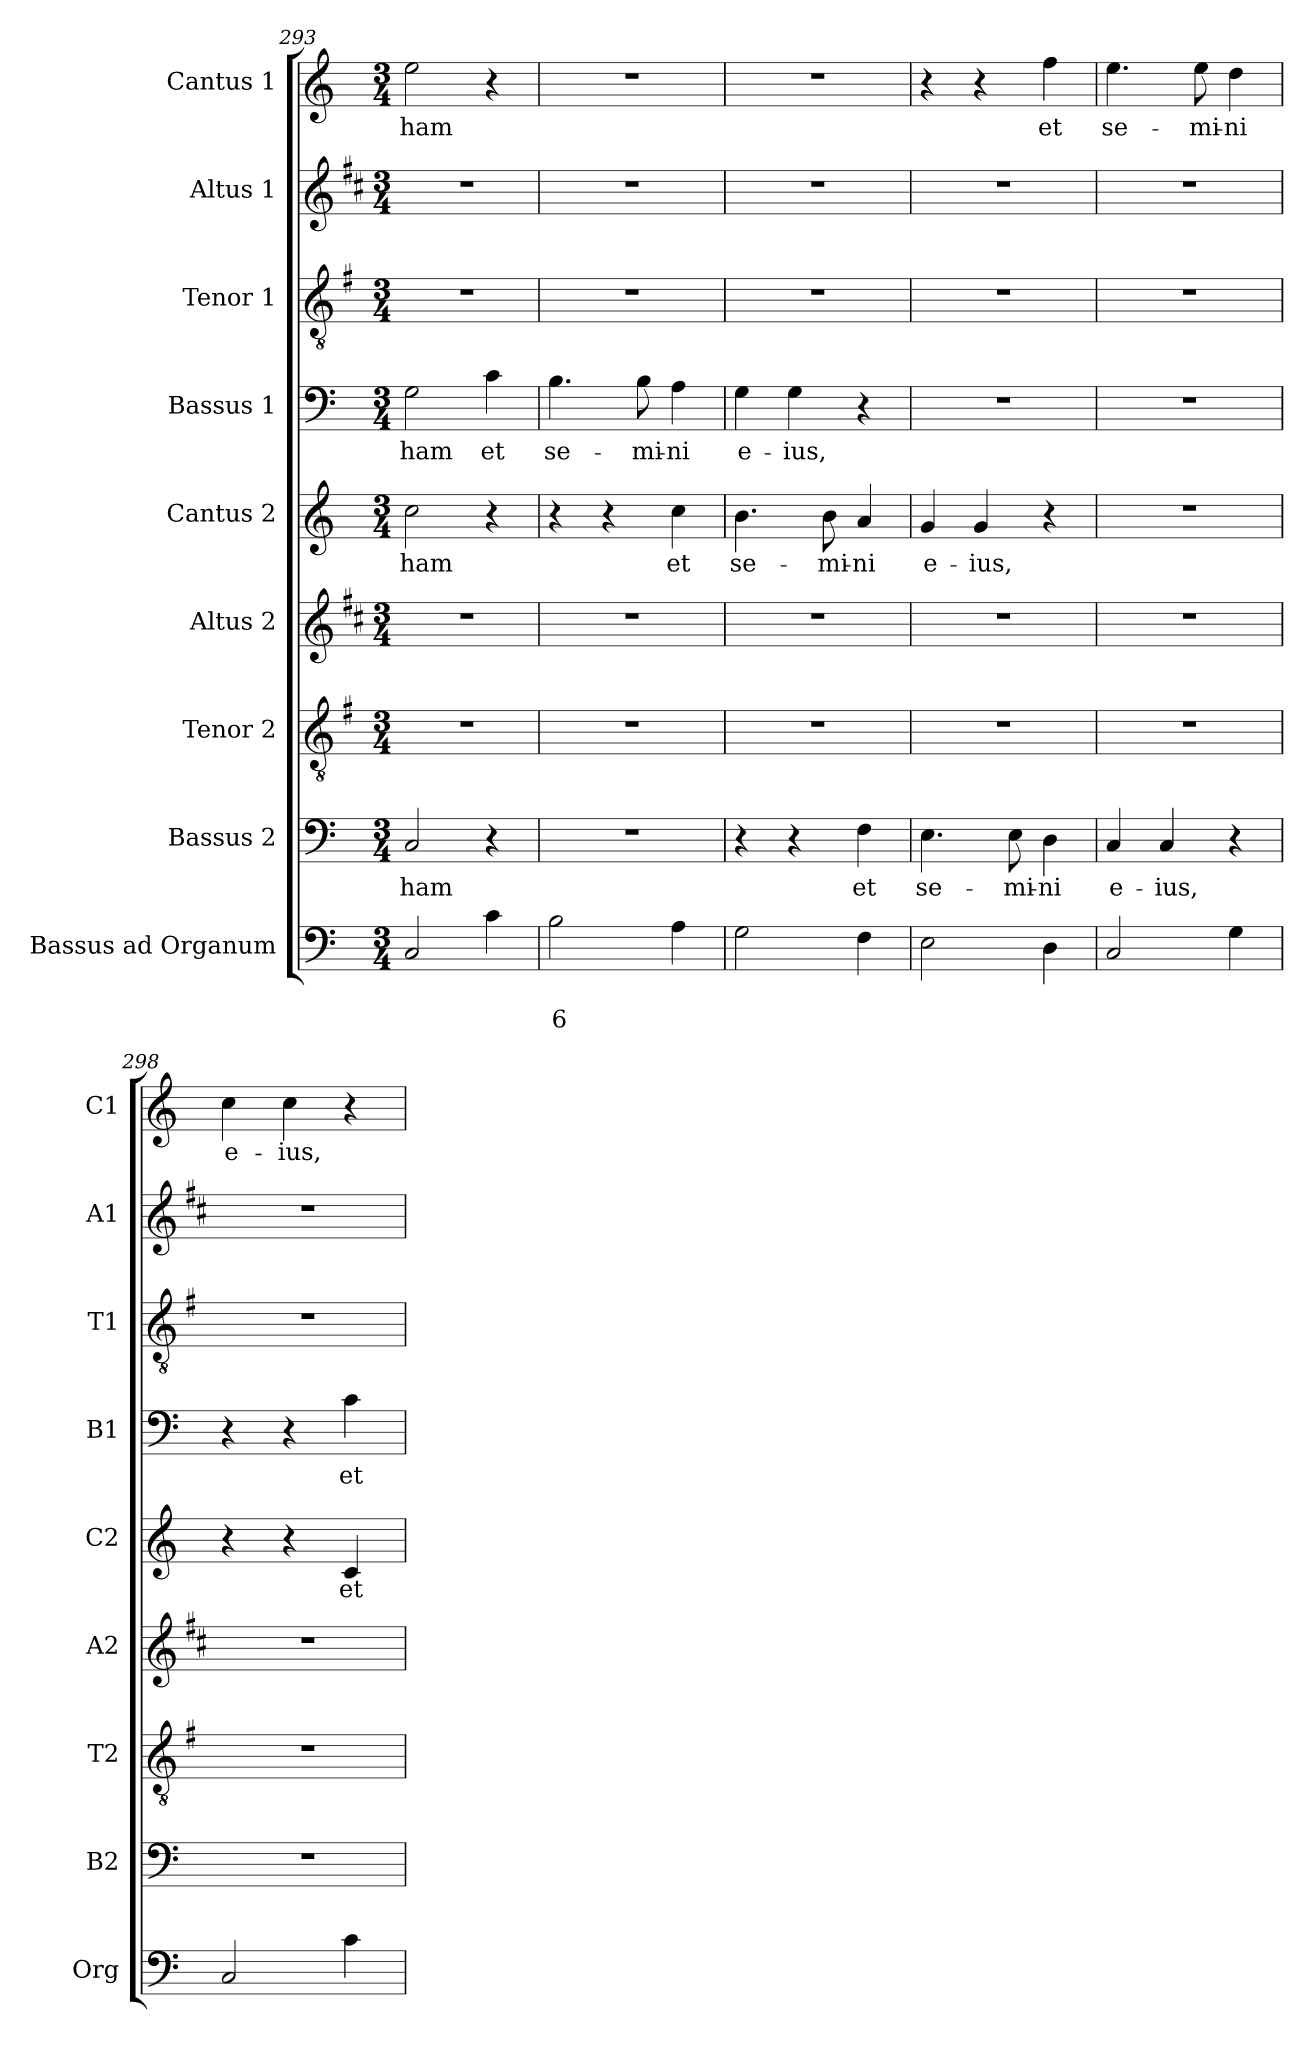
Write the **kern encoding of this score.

**kern	**text	**text	**kern	**text	**kern	**kern	**kern	**text	**kern	**text	**kern	**kern	**kern	**text
*part9	*part9	*part9	*part8	*part8	*part7	*part6	*part5	*part5	*part4	*part4	*part3	*part2	*part1	*part1
*staff9	*staff9	*staff9	*staff8	*staff8	*staff7	*staff6	*staff5	*staff5	*staff4	*staff4	*staff3	*staff2	*staff1	*staff1
*I"Bassus ad Organum	*	*	*I"Bassus 2	*	*I"Tenor 2	*I"Altus 2	*I"Cantus 2	*	*I"Bassus 1	*	*I"Tenor 1	*I"Altus 1	*I"Cantus 1	*
*I'Org	*	*	*I'B2	*	*I'T2	*I'A2	*I'C2	*	*I'B1	*	*I'T1	*I'A1	*I'C1	*
*clefF4	*	*	*clefF4	*	*clefGv2	*clefG2	*clefG2	*	*clefF4	*	*clefGv2	*clefG2	*clefG2	*
*	*	*	*	*	*ITrd4c7	*ITrd1c2	*	*	*	*	*ITrd4c7	*ITrd1c2	*	*
*k[]	*	*	*k[]	*	*k[]	*k[]	*k[]	*	*k[]	*	*k[]	*k[]	*k[]	*
*C:	*	*	*C:	*	*C:	*C:	*C:	*	*C:	*	*C:	*C:	*C:	*
*M3/4	*	*	*M3/4	*	*M3/4	*M3/4	*M3/4	*	*M3/4	*	*M3/4	*M3/4	*M3/4	*
=293	=293	=293	=293	=293	=293	=293	=293	=293	=293	=293	=293	=293	=293	=293
!	!	!	!	!LO:LY:b	!	!	!	!LO:LY:b	!	!LO:LY:b	!	!	!	!LO:LY:b
2C/	.	.	2C/	-ham	2.r	2.r	2cc\	-ham	2G\	-ham	2.r	2.r	2ee\	-ham
!	!	!	!	!	!	!	!	!	!	!LO:LY:b	!	!	!	!
4c\	.	.	4r	.	.	.	4r	.	4c\	et	.	.	4r	.
=294	=294	=294	=294	=294	=294	=294	=294	=294	=294	=294	=294	=294	=294	=294
!	!	!LO:LY:b	!	!	!	!	!	!	!	!LO:LY:b	!	!	!	!
2B\	.	6	2.r	.	2.r	2.r	4r	.	4.B\	se-	2.r	2.r	2.r	.
.	.	.	.	.	.	.	4r	.	.	.	.	.	.	.
!	!	!	!	!	!	!	!	!	!	!LO:LY:b	!	!	!	!
.	.	.	.	.	.	.	.	.	8B\	-mi-	.	.	.	.
!	!	!	!	!	!	!	!	!LO:LY:b	!	!LO:LY:b	!	!	!	!
4A\	.	.	.	.	.	.	4cc\	et	4A\	-ni	.	.	.	.
=295	=295	=295	=295	=295	=295	=295	=295	=295	=295	=295	=295	=295	=295	=295
!	!	!	!	!	!	!	!	!LO:LY:b	!	!LO:LY:b	!	!	!	!
2G\	.	.	4r	.	2.r	2.r	4.b\	se-	4G\	e-	2.r	2.r	2.r	.
!	!	!	!	!	!	!	!	!	!	!LO:LY:b	!	!	!	!
.	.	.	4r	.	.	.	.	.	4G\	-ius,	.	.	.	.
!	!	!	!	!	!	!	!	!LO:LY:b	!	!	!	!	!	!
.	.	.	.	.	.	.	8b\	-mi-	.	.	.	.	.	.
!	!	!	!	!LO:LY:b	!	!	!	!LO:LY:b	!	!	!	!	!	!
4F\	.	.	4F\	et	.	.	4a/	-ni	4r	.	.	.	.	.
=296	=296	=296	=296	=296	=296	=296	=296	=296	=296	=296	=296	=296	=296	=296
!	!	!	!	!LO:LY:b	!	!	!	!LO:LY:b	!	!	!	!	!	!
2E\	.	.	4.E\	se-	2.r	2.r	4g/	e-	2.r	.	2.r	2.r	4r	.
!	!	!	!	!	!	!	!	!LO:LY:b	!	!	!	!	!	!
.	.	.	.	.	.	.	4g/	-ius,	.	.	.	.	4r	.
!	!	!	!	!LO:LY:b	!	!	!	!	!	!	!	!	!	!
.	.	.	8E\	-mi-	.	.	.	.	.	.	.	.	.	.
!	!	!	!	!LO:LY:b	!	!	!	!	!	!	!	!	!	!LO:LY:b
4D\	.	.	4D\	-ni	.	.	4r	.	.	.	.	.	4ff\	et
=297	=297	=297	=297	=297	=297	=297	=297	=297	=297	=297	=297	=297	=297	=297
!	!	!	!	!LO:LY:b	!	!	!	!	!	!	!	!	!	!LO:LY:b
2C/	.	.	4C/	e-	2.r	2.r	2.r	.	2.r	.	2.r	2.r	4.ee\	se-
!	!	!	!	!LO:LY:b	!	!	!	!	!	!	!	!	!	!
.	.	.	4C/	-ius,	.	.	.	.	.	.	.	.	.	.
!	!	!	!	!	!	!	!	!	!	!	!	!	!	!LO:LY:b
.	.	.	.	.	.	.	.	.	.	.	.	.	8ee\	-mi-
!	!	!	!	!	!	!	!	!	!	!	!	!	!	!LO:LY:b
4G\	.	.	4r	.	.	.	.	.	.	.	.	.	4dd\	-ni
=298	=298	=298	=298	=298	=298	=298	=298	=298	=298	=298	=298	=298	=298	=298
!	!	!	!	!	!	!	!	!	!	!	!	!	!	!LO:LY:b
2C/	.	.	2.r	.	2.r	2.r	4r	.	4r	.	2.r	2.r	4cc\	e-
!	!	!	!	!	!	!	!	!	!	!	!	!	!	!LO:LY:b
.	.	.	.	.	.	.	4r	.	4r	.	.	.	4cc\	-ius,
!	!	!	!	!	!	!	!	!LO:LY:b	!	!LO:LY:b	!	!	!	!
4c\	.	.	.	.	.	.	4c/	et	4c\	et	.	.	4r	.
=	=	=	=	=	=	=	=	=	=	=	=	=	=	=
*-	*-	*-	*-	*-	*-	*-	*-	*-	*-	*-	*-	*-	*-	*-
